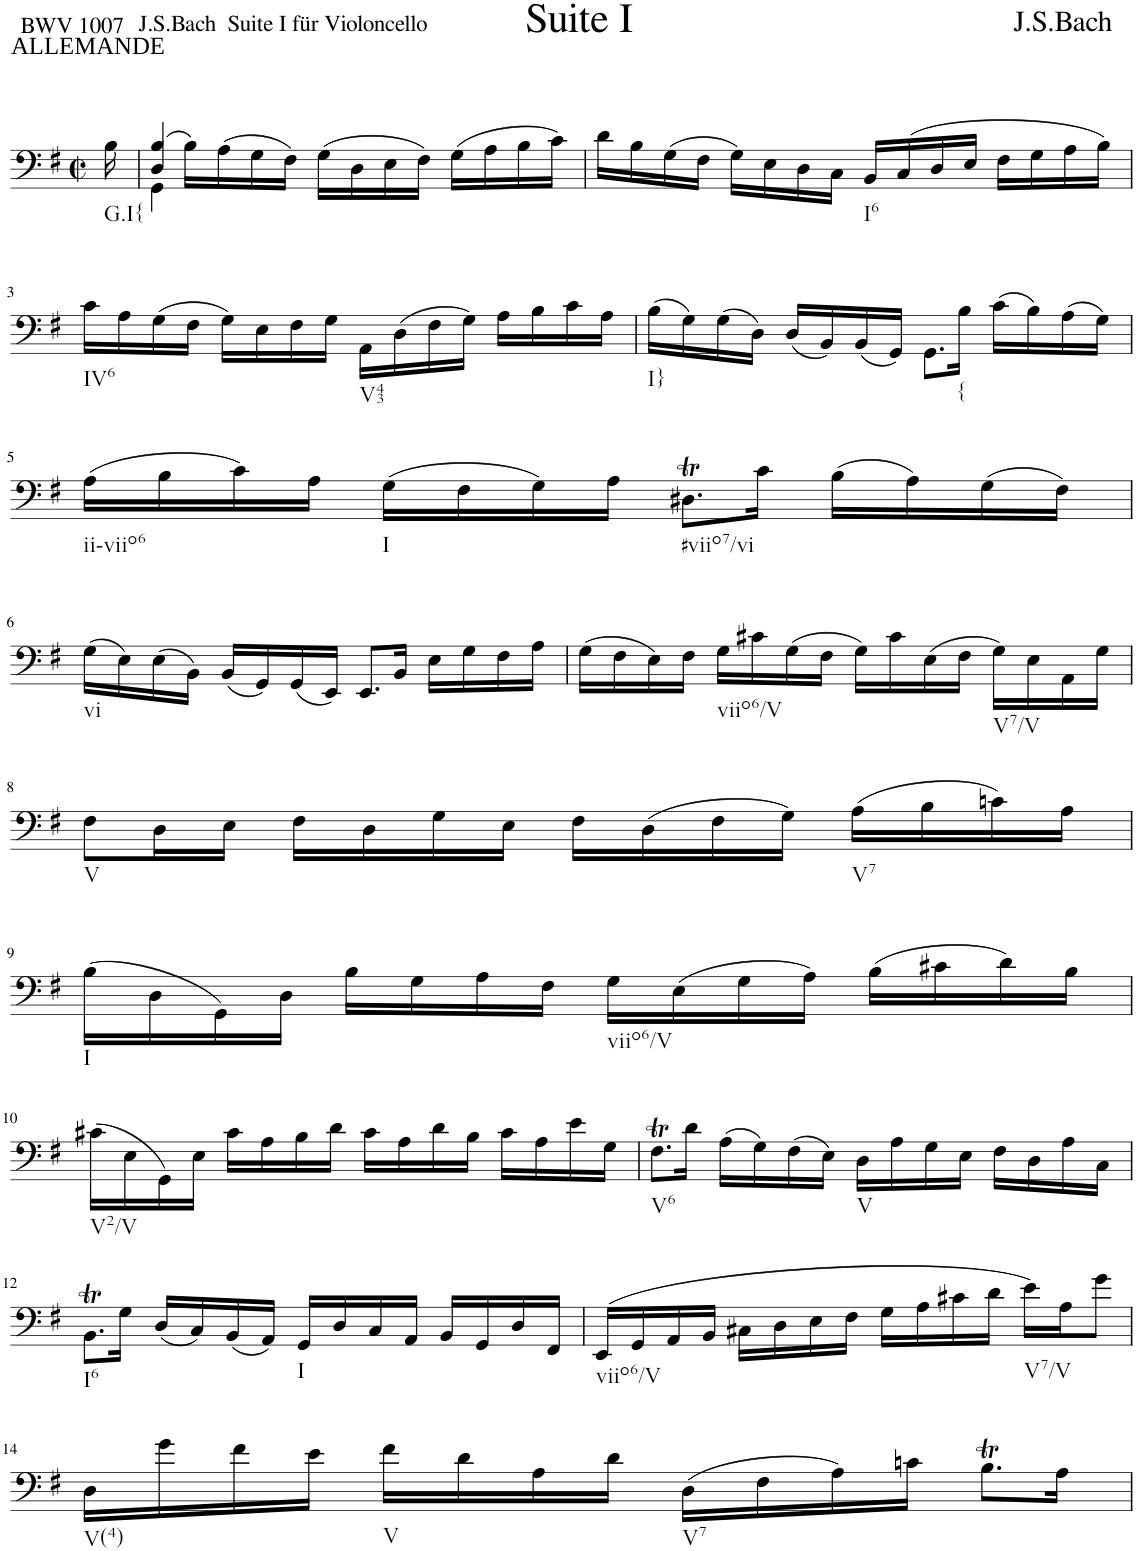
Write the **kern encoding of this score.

**kern
*part1
*staff1
*I"unbenannt
*clefF4
*k[f#]
*M2/2
*met(c|)
=
!LO:TX:a:t=ALLEMANDE
!LO:TX:b:t=G.I{
16B\
=1
*^
*	*^
(4B/	4D/	4GG\
16B\LL)	2.ryy	2.ryy
(16A\	.	.
16G\	.	.
16F#\JJ)	.	.
(16G\LL	.	.
16D\	.	.
16E\	.	.
16F#\JJ)	.	.
(16G\LL	.	.
16A\	.	.
16B\	.	.
16c\JJ)	.	.
*v	*v	*v
=2
16d\LL
16B\
(16G\
16F#\JJ
16G\LL)
16E\
16D\
16C\JJ
!LO:TX:b:t=I6
16BB/LL
(16C/
16D/
16E/JJ
16F#\LL
16G\
16A\
16B\JJ)
!!LO:LB:g=z
=3
!LO:TX:b:t=IV6
16c\LL
16A\
(16G\
16F#\JJ
16G\LL)
16E\
16F#\
16G\JJ
!LO:TX:b:t=V43
16AA\LL
(16D\
16F#\
16G\JJ)
16A\LL
16B\
16c\
16A\JJ
=4
!LO:TX:b:t=I}
(16B\LL
16G\)
(16G\
16D\JJ)
(16D/LL
16BB/)
(16BB/
16GG/JJ)
8.GG\L
!LO:TX:b:t={
16B\Jk
(16c\LL
16B\)
(16A\
16G\JJ)
!!LO:LB:g=z
=5
!LO:TX:b:t=ii-viio6
(16A\LL
16B\
16c\)
16A\JJ
!LO:TX:b:t=I
(16G\LL
16F#\
16G\)
16A\JJ
!LO:TX:b:t=#viio7/vi
8.D#Xt\L
16c\Jk
(16B\LL
16A\)
(16G\
16F#\JJ)
!!LO:LB:g=z
=6
!LO:TX:b:t=vi
(16G\LL
16E\)
(16E\
16BB\JJ)
(16BB/LL
16GG/)
(16GG/
16EE/JJ)
8.EE/L
16BB/Jk
16E\LL
16G\
16F#\
16A\JJ
=7
(16G\LL
16F#\
16E\)
16F#\JJ
!LO:TX:b:t=viio6/V
16G\LL
16c#X\
(16G\
16F#\JJ
16G\LL)
16c#\
(16E\
16F#\JJ
!LO:TX:b:t=V7/V
16G\LL)
16E\
16AA\
16G\JJ
!!LO:LB:g=z
=8
!LO:TX:b:t=V
8F#\L
16D\L
16E\JJ
16F#\LL
16D\
16G\
16E\JJ
16F#\LL
(16D\
16F#\
16G\JJ)
!LO:TX:b:t=V7
(16A\LL
16B\
16cn\)
16A\JJ
!!LO:LB:g=z
=9
!LO:TX:b:t=I
(16B\LL
16D\
16GG\)
16D\JJ
16B\LL
16G\
16A\
16F#\JJ
!LO:TX:b:t=viio6/V
16G\LL
(16E\
16G\
16A\JJ)
(16B\LL
16c#X\
16d\)
16B\JJ
!!LO:LB:g=z
=10
!LO:TX:b:t=V2/V
(16c#X\LL
16E\
16GG\)
16E\JJ
16c#\LL
16A\
16B\
16d\JJ
16c#\LL
16A\
16d\
16B\JJ
16c#\LL
16A\
16e\
16G\JJ
=11
!LO:TX:b:t=V6
8.F#t\L
16d\Jk
(16A\LL
16G\)
(16F#\
16E\JJ)
!LO:TX:b:t=V
16D\LL
16A\
16G\
16E\JJ
16F#\LL
16D\
16A\
16C\JJ
!!LO:LB:g=z
=12
!LO:TX:b:t=I6
8.BBt\L
16G\Jk
(16D/LL
16C/)
(16BB/
16AA/JJ)
!LO:TX:b:t=I
16GG/LL
16D/
16C/
16AA/JJ
16BB/LL
16GG/
16D/
16FF#/JJ
=13
!LO:TX:b:t=viio6/V
(16EE/LL
16GG/
16AA/
16BB/JJ
16C#X\LL
16D\
16E\
16F#\JJ
16G\LL
16A\
16c#X\
16d\JJ
!LO:TX:b:t=V7/V
16e\LL)
16A\J
8g\J
!!LO:LB:g=z
=14
!LO:TX:b:t=V(4)
16D\LL
16g\
16f#\
16e\JJ
!LO:TX:b:t=V
16f#\LL
16d\
16A\
16d\JJ
!LO:TX:b:t=V7
(16D\LL
16F#\
16A\)
16cn\JJ
8.Bt\L
16A\Jk
=
*-
